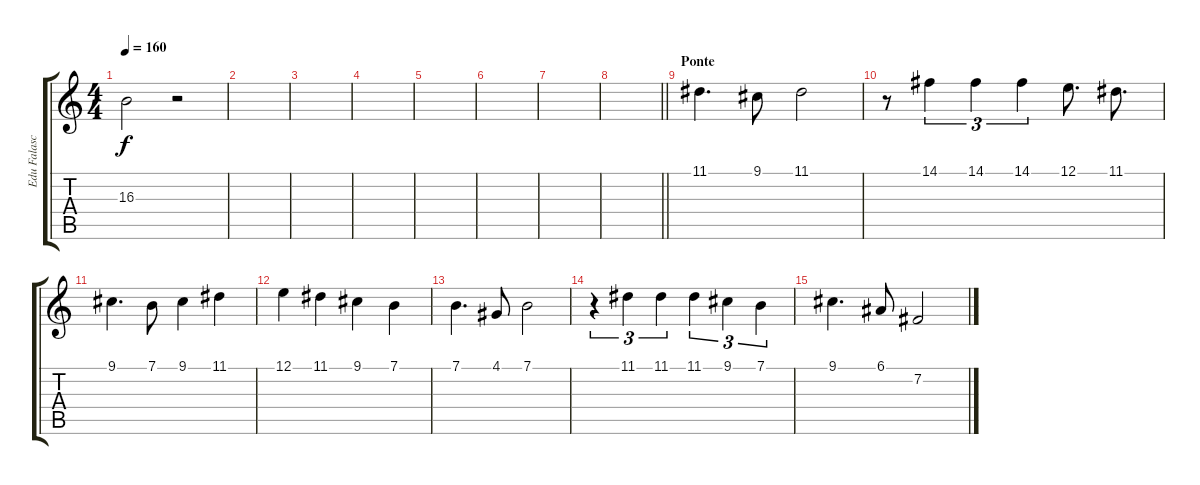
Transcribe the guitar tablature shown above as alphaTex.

\track ("Edu Falaschi" "Edu Falasc") {instrument violin}
\staff {score tabs}
\tuning (E4 B3 G3 D3 A2 E2) {hide}
\ts (4 4)
\tempo 160
\clef g2
\ks c
16.3.2{dy f} r.2 |
|
|
|
|
|
|
\barLineRight lightlight
|
\section ("" "Ponte")
11.1.4{d} 9.1.8 11.1.2 |
r.8 14.1.4{tu (3 2)} 14.1.4{tu (3 2)} 14.1.4{tu (3 2)} 12.1.8{d} 11.1.8{d} |
9.1.4{d} 7.1.8 9.1.4 11.1.4 |
12.1.4 11.1.4 9.1.4 7.1.4 |
7.1.4{d} 4.1.8 7.1.2 |
r.4{tu (3 2)} 11.1.4{tu (3 2)} 11.1.4{tu (3 2)} 11.1.4{tu (3 2)} 9.1.4{tu (3 2)} 7.1.4{tu (3 2)} |
9.1.4{d} 6.1.8 7.2.2
